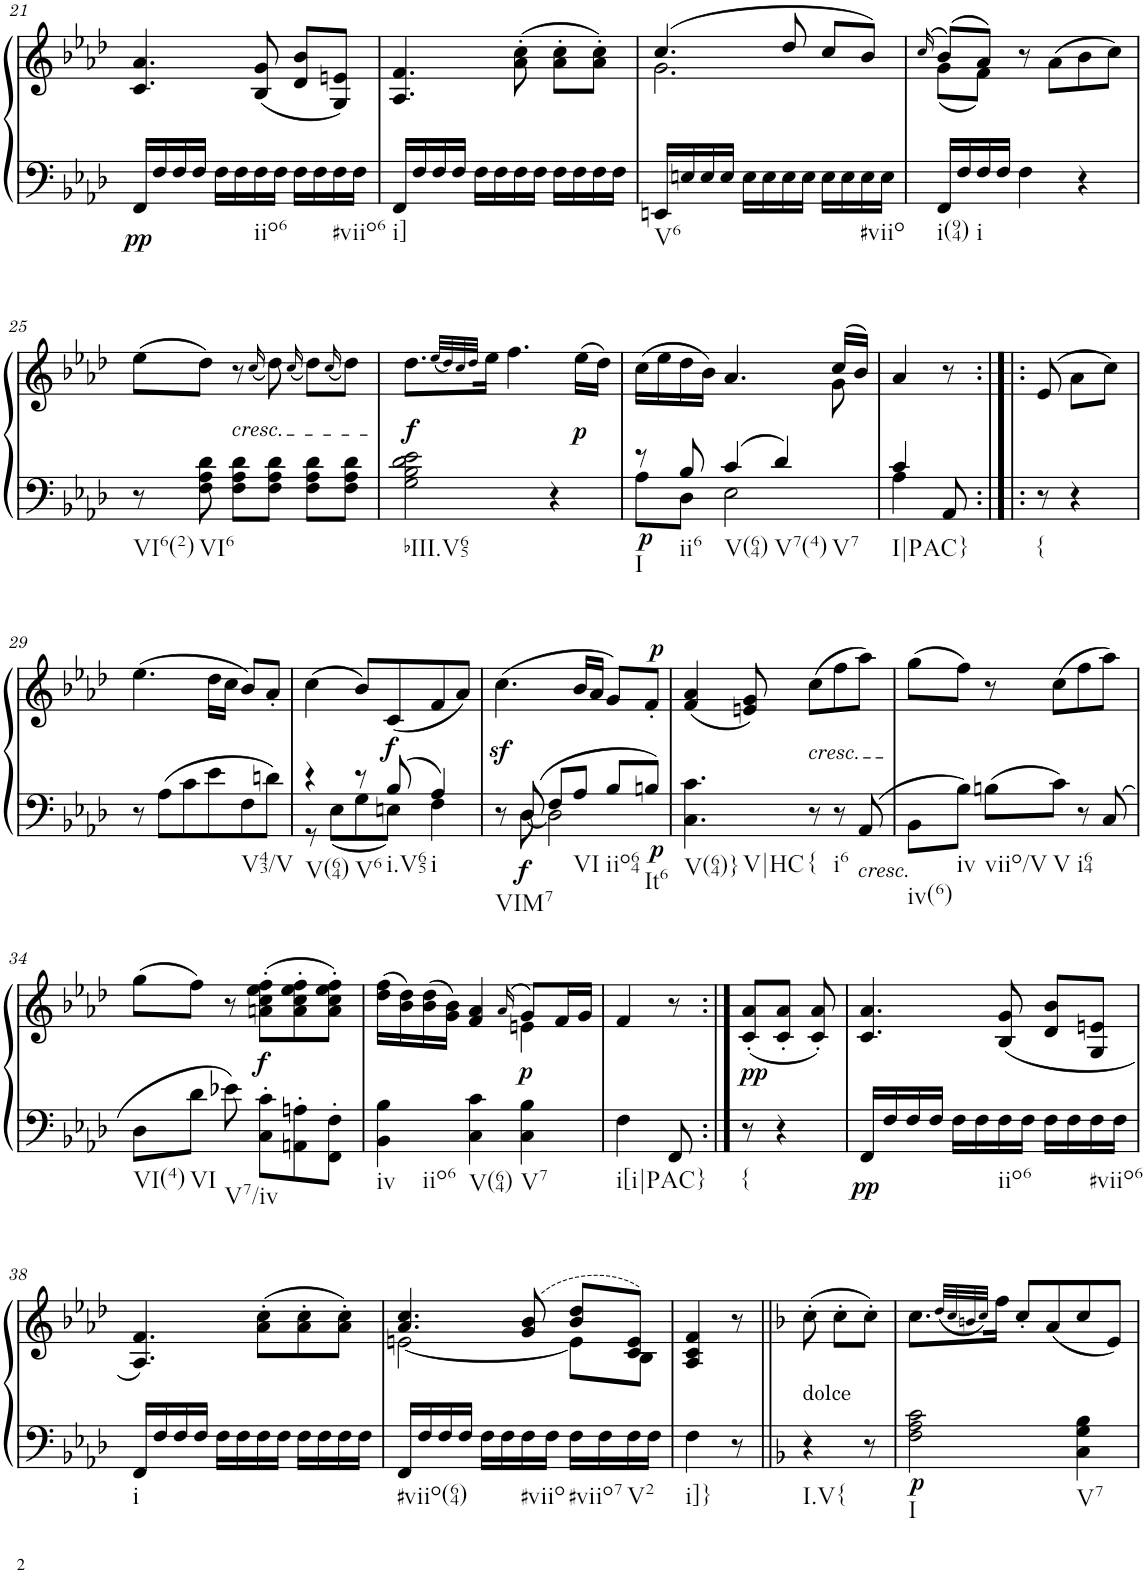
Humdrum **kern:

**kern	**kern	**dynam
*part1	*part1	*part1
*staff2	*staff1	*staff1/2
*I"Piano, Piano right	*	*
*I'Pno.	*	*
!!LO:PB:g=z
*clefF4	*clefG2	*
*k[b-e-a-d-]	*k[b-e-a-d-]	*
*M3/4	*M3/4	*
=21	=21	=21
!	!	!LO:DY:b=2
16FF/LL	4.c/ 4.a-/	pp
16F/	.	.
16F/	.	.
16F/JJ	.	.
16F\LL	.	.
16F\	.	.
!LO:TX:b:t=iio6	!	!
16F\	(8B-/ 8g/	.
16F\JJ	.	.
16F\LL	8d-/ 8b-/L	.
16F\	.	.
!LO:TX:b:t=#viio6	!	!
16F\	8G/ 8en/J)	.
16F\JJ	.	.
=22	=22	=22
!LO:TX:b:t=i]	!	!
16FF/LL	4.A-/ 4.f/	.
16F/	.	.
16F/	.	.
16F/JJ	.	.
16F\LL	.	.
16F\	.	.
16F\	(8a-\' 8cc\'	.
16F\JJ	.	.
16F\LL	8a-\' 8cc\'L	.
16F\	.	.
16F\	8a-\' 8cc\'J)	.
16F\JJ	.	.
=23	=23	=23
*	*^	*
!LO:TX:b:t=V6	!	!	!
16EEn/LL	(4.cc/	2.g\	.
16En/	.	.	.
16E/	.	.	.
16E/JJ	.	.	.
16E\LL	.	.	.
16E\	.	.	.
16E\	8dd-/	.	.
16E\JJ	.	.	.
16E\LL	8cc/L	.	.
16E\	.	.	.
!LO:TX:b:t=#viio	!	!	!
16E\	8b-/J)	.	.
16E\JJ	.	.	.
=24	=24	=24	=24
.	(>16qcc/	.	.
!LO:TX:b:t=i(94)	!	!	!
16FF/LL	(8b-/L)	(8g\L	.
16F/	.	.	.
!LO:TX:b:t=i	!	!	!
16F/	8a-/J)	8f\J)	.
16F/JJ	.	.	.
4F\	8r	2ryy	.
.	(8a-\L	.	.
4r	8b-\	.	.
.	8cc\J)	.	.
*	*v	*v	*
!!LO:LB:g=z
=25	=25	=25
!LO:TX:b:t=VI6(2)	!	!
8r	(8ee-\L	.
!LO:TX:b:t=VI6	!	!
8F\ 8A-\ 8d-\	8dd-\J)	.
!	!LO:TX:b:i:t=cresc.	!
8F\ 8A-\ 8d-\L	8r	.
.	(16qcc/	.
8F\ 8A-\ 8d-\J	8dd-\)	.
.	(16qcc/	.
8F\ 8A-\ 8d-\L	8dd-\L)	.
.	(16qcc/	.
8F\ 8A-\ 8d-\J	8dd-\J)	.
=26	=26	=26
!LO:TX:b:t=bIII.V65	!	!
!	!	!LO:DY:b
2G\ 2B-\ 2d-\ 2e-\	8.dd-\L	f
.	(32qee-/LLL	.
.	32qdd-/)	.
.	32qcc/	.
.	32qdd-/JJJ	.
.	16ee-\Jk	.
.	4.ff\	.
4r	.	.
!	!	!LO:DY:b
.	(16ee-\LL	p
.	16dd-\JJ)	.
=27	=27	=27
*^	*^	*
!LO:TX:b:t=I	!	!	!	!
!	!	!	!	!LO:DY:b=2
8r	8A-\L	(16cc\LL	8ryy	p
.	.	16ee-\	.	.
*	*	*v	*v	*
!LO:TX:b:t=ii6	!	!	!
8B-/	8D-\J	16dd-\	.
.	.	16b-\JJ)	.
!LO:TX:b:t=V(64)	!	!	!
4c/	2E-\	4.a-/	.
!LO:TX:b:t=V7(4)	!	!	!
!LO:TX:b:t=V7	!	!	!
4d-/	.	.	.
*	*	*^	*
.	.	(16cc/LL	8g\	.
.	.	16b-/JJ)	.	.
*	*	*v	*v	*
=28	=28	=28	=28
!LO:TX:b:t=I|PAC}	!	!	!
4c/	4A-\	4a-/	.
8AA-/	8ryy	8r	.
=28X3:|!|:	=28X3:|!|:	=28X3:|!|:	=28X3:|!|:
!LO:TX:b:t={	!	!	!
*v	*v	*	*
8r	(8e-/	.
4r	8a-\L	.
.	8cc\J)	.
!!LO:LB:g=z
=29	=29	=29
8r	(4.ee-\	.
8A-\L	.	.
8c\	.	.
8e-\	16dd-\LL	.
.	16cc\JJ	.
!LO:TX:b:t=V43/V	!	!
8F\	8b-/L)	.
8dn\J	8a-'/J	.
=30	=30	=30
*^	*	*
!LO:TX:b:t=V(64)	!	!	!
4r	8r	(4cc\	.
.	8E-\L	.	.
!LO:TX:b:t=V6	!	!	!
8r	8G\	8b-/L)	.
!LO:TX:b:t=i.V65	!	!	!
!	!	!	!LO:DY:b
8B-/	8En\J	(8c/	f
!LO:TX:b:t=i	!	!	!
4A-/	4F\	8f/	.
.	.	8a-/J)	.
=31	=31	=31	=31
!LO:TX:b:t=VIM7	!	!	!
8r	8ryy	(4.ccz<\	.
!	!	!	!LO:DY:b=2
8D-/	[8D-\	.	f
8F/L	2D-\]	.	.
!LO:TX:b:t=VI	!	!	!
8A-/J	.	16b-/LL	.
.	.	16a-/JJ	.
!LO:TX:b:t=iio64	!	!	!
8B-/L	.	8g/L)	.
!LO:TX:b:t=It6	!	!	!
!	!	!	!LO:DY:b=2
!	!	!	!LO:DY:n=1:a
8Bn/J	.	8f'/J	p p
*v	*v	*	*
=32	=32	=32
!LO:TX:b:t=V(64)}	!	!
!LO:TX:b:t=V|HC	!	!
4.C\ 4.c\	(4f/ 4a-/	.
.	8en/ 8g/)	.
!	!LO:TX:b:i:t=cresc.	!
!LO:TX:b:t={	!	!
8r	(8cc\L	.
!LO:TX:b:t=i6	!	!
8r	8ff\	.
!LO:TX:b:i:t=cresc.	!	!
8AA-/	8aa-\J)	.
=33	=33	=33
!LO:TX:b:t=iv(6)	!	!
8BB-\L	(8gg\L	.
!LO:TX:b:t=iv	!	!
8B-\J	8ff\J)	.
!LO:TX:b:t=viio/V	!	!
8Bn\L	8r	.
!LO:TX:b:t=V	!	!
8c\J	(8cc\L	.
!LO:TX:b:t=i64	!	!
8r	8ff\	.
8C/	8aa-\J)	.
!!LO:LB:g=z
=34	=34	=34
!LO:TX:b:t=VI(4)	!	!
8D-\L	(8gg\L	.
!LO:TX:b:t=VI	!	!
8d-\J	8ff\J)	.
!LO:TX:b:t=V7/iv	!	!
8e-X\	8r	.
!	!	!LO:DY:b
8C\' 8c\'L	(8an\' 8cc\' 8ee-\' 8ff\'L	f
8AAn\' 8An\'	8a\' 8cc\' 8ee-\' 8ff\'	.
8FF\' 8F\'J	8a\' 8cc\' 8ee-\' 8ff\'J)	.
=35	=35	=35
*	*^	*
!LO:TX:b:t=iv	!	!	!
!LO:TX:b:t=iio6	!	!	!
4BB-\ 4B-\	(>16dd-\ 16ff\LL	2ryy	.
.	16b-\ 16dd-\)	.	.
.	(>16b-\ 16dd-\	.	.
.	16g\ 16b-\JJ)	.	.
!LO:TX:b:t=V(64)	!	!	!
4C\ 4c\	4f/ 4a-/	.	.
.	(16qa-/	.	.
!LO:TX:b:t=V7	!	!	!
!	!	!	!LO:DY:b
4C\ 4B-\	8g/L)	4en\	p
.	16f/L	.	.
.	16g/JJ	.	.
*	*v	*v	*
=36	=36	=36
!LO:TX:b:t=i[i|PAC}	!	!
4F\	4f/	.
8FF/	8r	.
=36:|!	=36:|!	=36:|!
!LO:TX:b:t={	!	!
!	!	!LO:DY:b
8r	(8c/' 8a-/'L	pp
4r	8c/' 8a-/'J	.
.	8c/' 8a-/')	.
=37	=37	=37
!	!	!LO:DY:b=2
16FF/LL	4.c/ 4.a-/	pp
16F/	.	.
16F/	.	.
16F/JJ	.	.
16F\LL	.	.
16F\	.	.
!LO:TX:b:t=iio6	!	!
16F\	(8B-/ 8g/	.
16F\JJ	.	.
16F\LL	8d-/ 8b-/L	.
16F\	.	.
!LO:TX:b:t=#viio6	!	!
16F\	8G/ 8en/J	.
16F\JJ	.	.
!!LO:LB:g=z
=38	=38	=38
!LO:TX:b:t=i	!	!
16FF/LL	4.A-/ 4.f/)	.
16F/	.	.
16F/	.	.
16F/JJ	.	.
16F\LL	.	.
16F\	.	.
16F\	(8a-\' 8cc\'L	.
16F\JJ	.	.
16F\LL	8a-\' 8cc\'	.
16F\	.	.
16F\	8a-\' 8cc\'J)	.
16F\JJ	.	.
=39	=39	=39
*	*^	*
!LO:TX:b:t=#viio(64)	!	!	!
16FF/LL	4.a-/ 4.cc/	[2en\	.
16F/	.	.	.
16F/	.	.	.
16F/JJ	.	.	.
16F\LL	.	.	.
16F\	.	.	.
!LO:TX:b:t=#viio	!	!	!
16F\	(8g/ 8b-/	.	.
16F\JJ	.	.	.
!LO:TX:b:t=#viio7	!	!	!
16F\LL	8b-/ 8dd-/L	8e\L]	.
16F\	.	.	.
!LO:TX:b:t=V2	!	!	!
16F\	8c/ 8e/J)	8B-\J	.
16F\JJ	.	.	.
*	*v	*v	*
=40	=40	=40
!LO:TX:b:t=i]}	!	!
4F\	4A-/ 4c/ 4f/	.
8r	8r	.
=40X4||	=40X4||	=40X4||
*k[b-]	*k[b-]	*
!LO:TX:a:t=dolce	!	!
!LO:TX:b:t=I.V{	!	!
4r	(8cc'\	.
.	8cc'\L	.
8r	8cc'\J)	.
=41	=41	=41
!LO:TX:b:t=I	!	!
!	!	!LO:DY:b=2
2F\ 2A\ 2c\	8.cc\L	p
.	(32qdd/LLL	.
.	32qcc/	.
.	32qbn/	.
.	32qcc/JJJ)	.
.	16ff\Jk	.
.	8cc'/L	.
.	(8a/	.
!LO:TX:b:t=V7	!	!
4C\ 4G\ 4B-\	8cc/	.
.	8e/J)	.
=	=	=
*-	*-	*-
